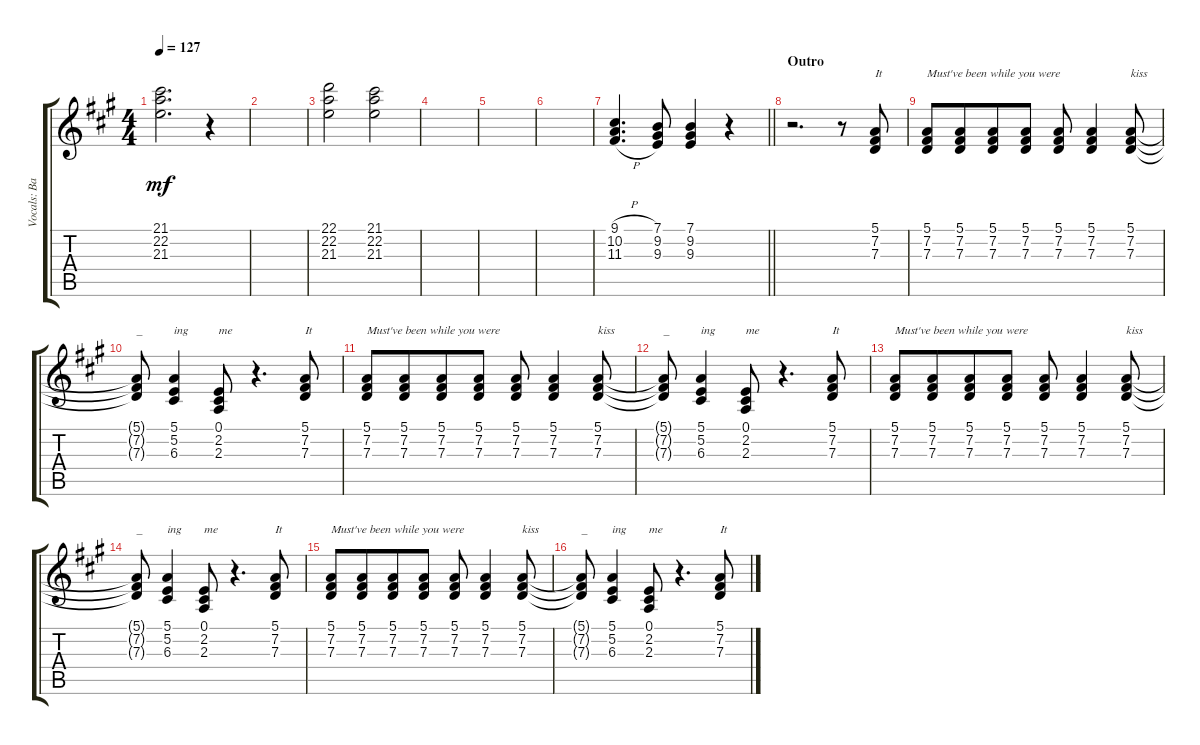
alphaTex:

\track ("Vocals: Backing" "Vocals: Ba") {instrument choiraahs}
\staff {score tabs}
\tuning (E4 B3 G3 D3 A2 E2) {hide}
\ts (4 4)
\tempo 127
\clef g2
\ks a
(21.1 22.2 21.3).2{d dy mf} r.4 |
|
(22.1 22.2 21.3).2 (21.1 22.2 21.3).2 |
|
|
|
\barLineRight lightlight
(9.1{h} 10.2{h} 11.3{h}).4{d} (7.1 9.2 9.3).8 (7.1 9.2 9.3).4 r.4 |
\section ("" "Outro")
r.2{d} r.8 (5.1 7.2 7.3).8{txt "It"} |
(5.1 7.2 7.3).8{txt "Must've been while you were"} (5.1 7.2 7.3).8{beam merge} (5.1 7.2 7.3).8 (5.1 7.2 7.3).8 (5.1 7.2 7.3).8 (5.1 7.2 7.3).4 (5.1 7.2 7.3).8{txt "kiss"} |
(5.1{t} 7.2{t} 7.3{t}).8{txt "_"} (5.1 5.2 6.3).4{txt "ing"} (0.1 2.2 2.3).8{txt "me"} r.4{d} (5.1 7.2 7.3).8{txt "It"} |
(5.1 7.2 7.3).8{txt "Must've been while you were"} (5.1 7.2 7.3).8{beam merge} (5.1 7.2 7.3).8 (5.1 7.2 7.3).8 (5.1 7.2 7.3).8 (5.1 7.2 7.3).4 (5.1 7.2 7.3).8{txt "kiss"} |
(5.1{t} 7.2{t} 7.3{t}).8{txt "_"} (5.1 5.2 6.3).4{txt "ing"} (0.1 2.2 2.3).8{txt "me"} r.4{d} (5.1 7.2 7.3).8{txt "It"} |
(5.1 7.2 7.3).8{txt "Must've been while you were"} (5.1 7.2 7.3).8{beam merge} (5.1 7.2 7.3).8 (5.1 7.2 7.3).8 (5.1 7.2 7.3).8 (5.1 7.2 7.3).4 (5.1 7.2 7.3).8{txt "kiss"} |
(5.1{t} 7.2{t} 7.3{t}).8{txt "_"} (5.1 5.2 6.3).4{txt "ing"} (0.1 2.2 2.3).8{txt "me"} r.4{d} (5.1 7.2 7.3).8{txt "It"} |
(5.1 7.2 7.3).8{txt "Must've been while you were"} (5.1 7.2 7.3).8{beam merge} (5.1 7.2 7.3).8 (5.1 7.2 7.3).8 (5.1 7.2 7.3).8 (5.1 7.2 7.3).4 (5.1 7.2 7.3).8{txt "kiss"} |
(5.1{t} 7.2{t} 7.3{t}).8{txt "_"} (5.1 5.2 6.3).4{txt "ing"} (0.1 2.2 2.3).8{txt "me"} r.4{d} (5.1 7.2 7.3).8{txt "It"}
